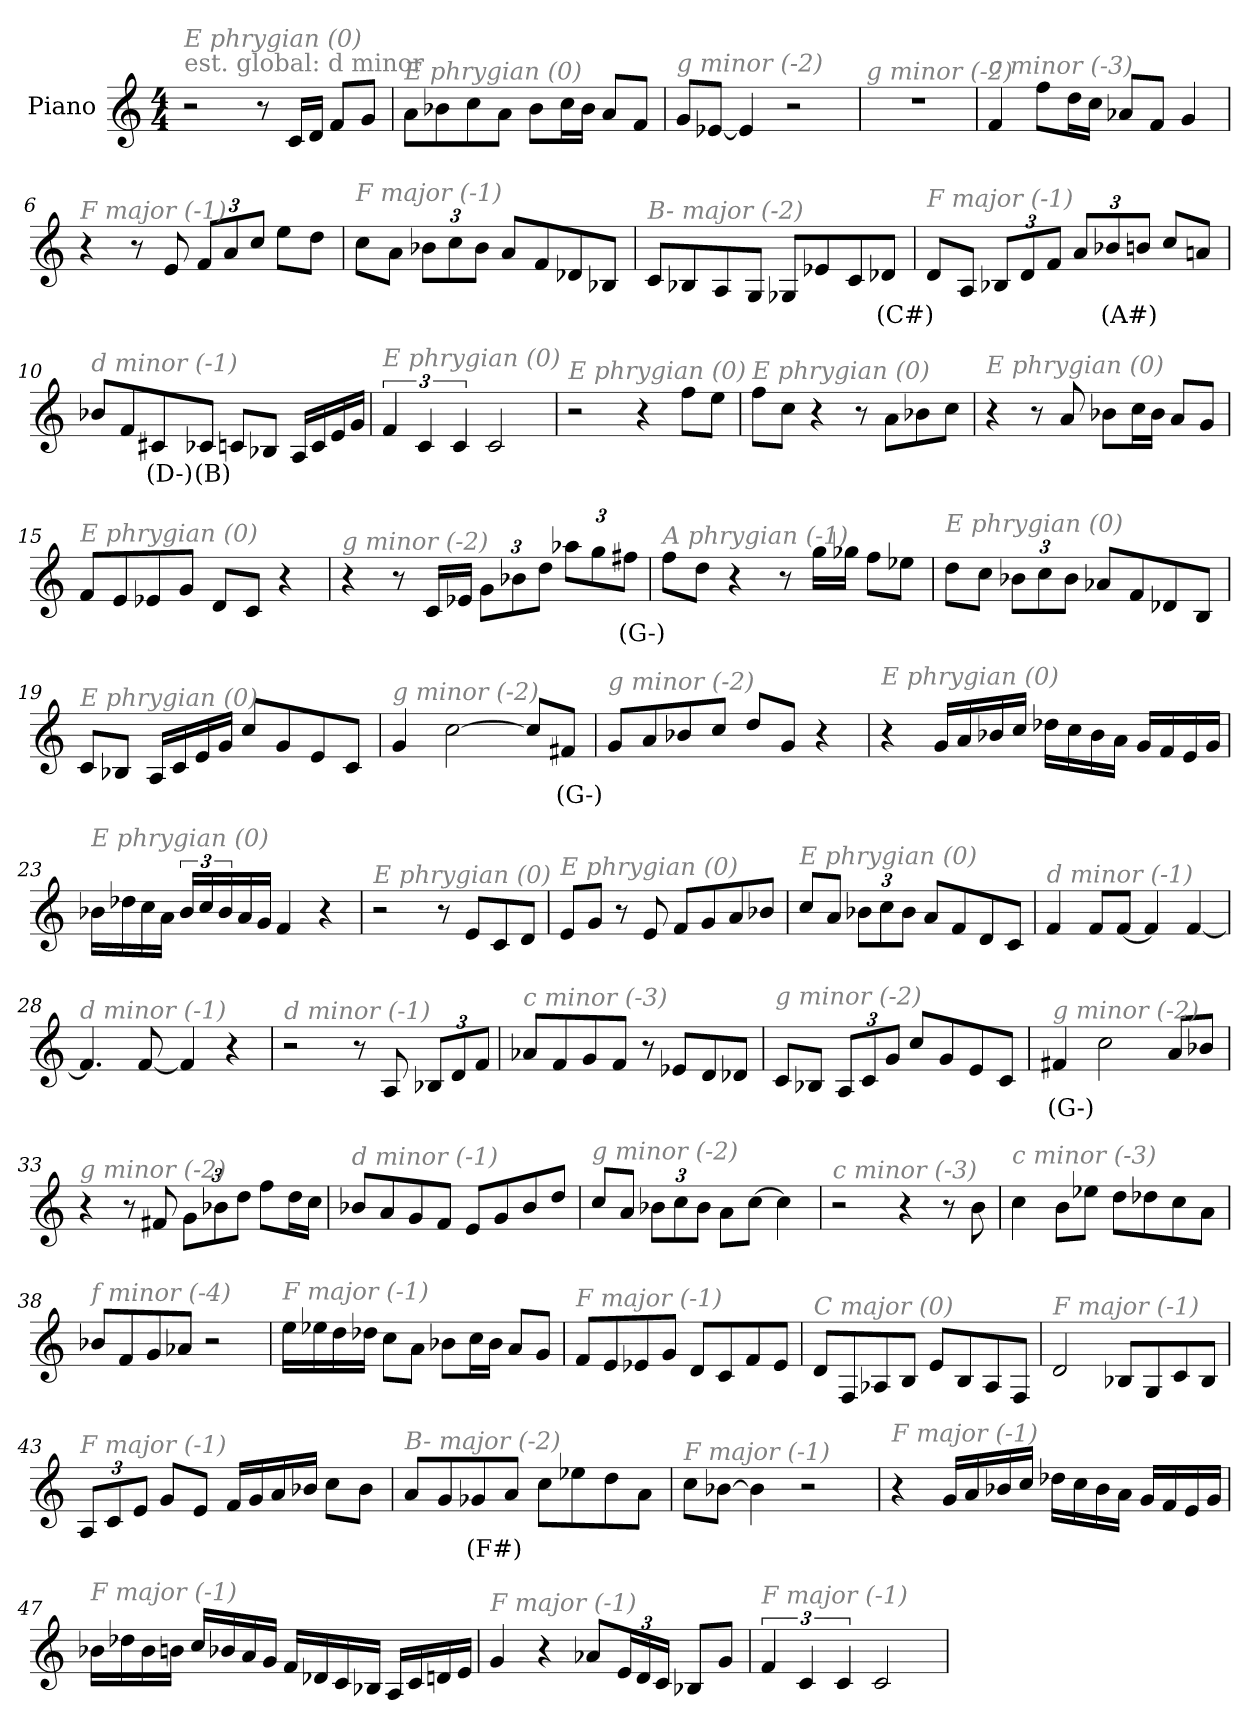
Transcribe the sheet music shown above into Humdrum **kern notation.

**kern	**text
*part1	*part1
*staff1	*staff1
*I"Piano	*
*I'Pno	*
*clefG2	*
*k[]	*
*M4/4	*
*MM220	*
=1	=1
!LO:TX:a:color=#808080:t=est. global&colon; d minor	!
!LO:TX:i:color=#808080:t=E phrygian (0)	!
2r	.
8r	.
16c/LL	.
16d/JJ	.
8f/L	.
8g/J	.
=2	=2
!LO:TX:i:color=#808080:t=E phrygian (0)	!
8a\L	.
8b-X\	.
8cc\	.
8a\J	.
8b-\L	.
16cc\L	.
16b-\JJ	.
8a/L	.
8f/J	.
=3	=3
!LO:TX:i:color=#808080:t=g minor (-2)	!
8g/L	.
[8e-X/J	.
4e-/]	.
2r	.
=4	=4
!LO:TX:i:color=#808080:t=g minor (-2)	!
1r	.
=5	=5
!LO:TX:i:color=#808080:t=c minor (-3)	!
4f/	.
8ff\L	.
16dd\L	.
16cc\JJ	.
8a-X/L	.
8f/J	.
4g/	.
!!LO:LB:g=z
=6	=6
!LO:TX:i:color=#808080:t=F major (-1)	!
4r	.
8r	.
8e/	.
*Xbrackettup	*
12f/L	.
12a/	.
12cc/J	.
8ee\L	.
8dd\J	.
=7	=7
!LO:TX:i:color=#808080:t=F major (-1)	!
8cc\L	.
8a\J	.
12b-X\L	.
12cc\	.
12b-\J	.
8a/L	.
8f/	.
8d-X/	.
8B-X/J	.
=8	=8
!LO:TX:i:color=#808080:t=B- major (-2)	!
8c/L	.
8B-X/	.
8A/	.
8G/J	.
8G-X/L	.
8e-X/	.
8c/	.
8d-Xi/J	(C#)
=9	=9
!LO:TX:i:color=#808080:t=F major (-1)	!
8d/L	.
8A/J	.
12B-X/L	.
12d/	.
12f/J	.
12a/L	.
12b-Xi/	(A#)
12b/J	.
8cc/L	.
8an/J	.
!!LO:LB:g=z
=10	=10
!LO:TX:i:color=#808080:t=d minor (-1)	!
8b-X/L	.
8f/	.
8c#Xi/	(D-)
8c-Xi/J	(B)
8c/L	.
8B-X/J	.
16A/LL	.
16c/	.
16e/	.
16g/JJ	.
=11	=11
*brackettup	*
!LO:TX:i:color=#808080:t=E phrygian (0)	!
6f/	.
6c/	.
6c/	.
2c/	.
=12	=12
!LO:TX:i:color=#808080:t=E phrygian (0)	!
2r	.
4r	.
8ff\L	.
8ee\J	.
=13	=13
!LO:TX:i:color=#808080:t=E phrygian (0)	!
8ff\L	.
8cc\J	.
4r	.
8r	.
8a\L	.
8b-X\	.
8cc\J	.
!!LO:LB:g=z
=14	=14
!LO:TX:i:color=#808080:t=E phrygian (0)	!
4r	.
8r	.
8a/	.
8b-X\L	.
16cc\L	.
16b-\JJ	.
8a/L	.
8g/J	.
=15	=15
!LO:TX:i:color=#808080:t=E phrygian (0)	!
8f/L	.
8e/	.
8e-X/	.
8g/J	.
8d/L	.
8c/J	.
4r	.
=16	=16
!LO:TX:i:color=#808080:t=g minor (-2)	!
4r	.
8r	.
16c/LL	.
16e-X/JJ	.
*Xbrackettup	*
12g\L	.
12b-X\	.
12dd\J	.
12aa-X\L	.
12gg\	.
12ff#Xi\J	(G-)
=17	=17
!LO:TX:i:color=#808080:t=A phrygian (-1)	!
8ff\L	.
8dd\J	.
4r	.
8r	.
16gg\LL	.
16gg-X\JJ	.
8ff\L	.
8ee-X\J	.
!!LO:LB:g=z
=18	=18
!LO:TX:i:color=#808080:t=E phrygian (0)	!
8dd\L	.
8cc\J	.
12b-X\L	.
12cc\	.
12b-\J	.
8a-X/L	.
8f/	.
8d-X/	.
8B/J	.
=19	=19
!LO:TX:i:color=#808080:t=E phrygian (0)	!
8c/L	.
8B-X/J	.
16A/LL	.
16c/	.
16e/	.
16g/JJ	.
8cc/L	.
8g/	.
8e/	.
8c/J	.
=20	=20
!LO:TX:i:color=#808080:t=g minor (-2)	!
4g/	.
[2cc\	.
8cc/L]	.
8f#Xi/J	(G-)
=21	=21
!LO:TX:i:color=#808080:t=g minor (-2)	!
8g/L	.
8a/	.
8b-X/	.
8cc/J	.
8dd/L	.
8g/J	.
4r	.
!!LO:LB:g=z
=22	=22
!LO:TX:i:color=#808080:t=E phrygian (0)	!
4r	.
16g/LL	.
16a/	.
16b-X/	.
16cc/JJ	.
16dd-X\LL	.
16cc\	.
16b-\	.
16a\JJ	.
16g/LL	.
16f/	.
16e/	.
16g/JJ	.
=23	=23
!LO:TX:i:color=#808080:t=E phrygian (0)	!
16b-X\LL	.
16dd-X\	.
16cc\	.
16a\JJ	.
*brackettup	*
24b-/LL	.
24cc/	.
24b-/	.
16a/	.
16g/JJ	.
4f/	.
4r	.
=24	=24
!LO:TX:i:color=#808080:t=E phrygian (0)	!
2r	.
8r	.
8e/L	.
8c/	.
8d/J	.
=25	=25
!LO:TX:i:color=#808080:t=E phrygian (0)	!
8e/L	.
8g/J	.
8r	.
8e/	.
8f/L	.
8g/	.
8a/	.
8b-X/J	.
!!LO:LB:g=z
=26	=26
!LO:TX:i:color=#808080:t=E phrygian (0)	!
8cc/L	.
8a/J	.
*Xbrackettup	*
12b-X\L	.
12cc\	.
12b-\J	.
8a/L	.
8f/	.
8d/	.
8c/J	.
=27	=27
!LO:TX:i:color=#808080:t=d minor (-1)	!
4f/	.
8f/L	.
[8f/J	.
4f/]	.
[4f/	.
=28	=28
!LO:TX:i:color=#808080:t=d minor (-1)	!
4.f/]	.
[8f/	.
4f/]	.
4r	.
=29	=29
!LO:TX:i:color=#808080:t=d minor (-1)	!
2r	.
8r	.
8A/	.
12B-X/L	.
12d/	.
12f/J	.
=30	=30
!LO:TX:i:color=#808080:t=c minor (-3)	!
8a-X/L	.
8f/	.
8g/	.
8f/J	.
8r	.
8e-X/L	.
8d/	.
8d-X/J	.
!!LO:LB:g=z
=31	=31
!LO:TX:i:color=#808080:t=g minor (-2)	!
8c/L	.
8B-X/J	.
12A/L	.
12c/	.
12g/J	.
8cc/L	.
8g/	.
8e/	.
8c/J	.
=32	=32
!LO:TX:i:color=#808080:t=g minor (-2)	!
4f#Xi/	(G-)
2cc\	.
8a/L	.
8b-X/J	.
=33	=33
!LO:TX:i:color=#808080:t=g minor (-2)	!
4r	.
8r	.
8f#X/	.
12g\L	.
12b-X\	.
12dd\J	.
8ff\L	.
16dd\L	.
16cc\JJ	.
=34	=34
!LO:TX:i:color=#808080:t=d minor (-1)	!
8b-X/L	.
8a/	.
8g/	.
8f/J	.
8e/L	.
8g/	.
8b-/	.
8dd/J	.
!!LO:LB:g=z
=35	=35
!LO:TX:i:color=#808080:t=g minor (-2)	!
8cc/L	.
8a/J	.
12b-X\L	.
12cc\	.
12b-\J	.
8a\L	.
[8cc\J	.
4cc\]	.
=36	=36
!LO:TX:i:color=#808080:t=c minor (-3)	!
2r	.
4r	.
8r	.
8b\	.
=37	=37
!LO:TX:i:color=#808080:t=c minor (-3)	!
4cc\	.
8b\L	.
8ee-X\J	.
8dd\L	.
8dd-X\	.
8cc\	.
8a\J	.
=38	=38
!LO:TX:i:color=#808080:t=f minor (-4)	!
8b-X/L	.
8f/	.
8g/	.
8a-X/J	.
2r	.
!!LO:LB:g=z
=39	=39
!LO:TX:i:color=#808080:t=F major (-1)	!
16ee\LL	.
16ee-X\	.
16dd\	.
16dd-X\JJ	.
8cc\L	.
8a\J	.
8b-X\L	.
16cc\L	.
16b-\JJ	.
8a/L	.
8g/J	.
=40	=40
!LO:TX:i:color=#808080:t=F major (-1)	!
8f/L	.
8e/	.
8e-X/	.
8g/J	.
8d/L	.
8c/	.
8f/	.
8e-/J	.
=41	=41
!LO:TX:i:color=#808080:t=C major (0)	!
8d/L	.
8F/	.
8A-X/	.
8B/J	.
8e/L	.
8B/	.
8A-/	.
8F/J	.
=42	=42
!LO:TX:i:color=#808080:t=F major (-1)	!
2d/	.
8B-X/L	.
8G/	.
8c/	.
8B-/J	.
!!LO:PB:g=z
=43	=43
!LO:TX:i:color=#808080:t=F major (-1)	!
12A/L	.
12c/	.
12e/J	.
8g/L	.
8e/J	.
16f/LL	.
16g/	.
16a/	.
16b-X/JJ	.
8cc\L	.
8b-\J	.
=44	=44
!LO:TX:i:color=#808080:t=B- major (-2)	!
8a/L	.
8g/	.
8g-Xi/	(F#)
8a/J	.
8cc\L	.
8ee-X\	.
8dd\	.
8a\J	.
=45	=45
!LO:TX:i:color=#808080:t=F major (-1)	!
8cc\L	.
[8b-X\J	.
4b-\]	.
2r	.
=46	=46
!LO:TX:i:color=#808080:t=F major (-1)	!
4r	.
16g/LL	.
16a/	.
16b-X/	.
16cc/JJ	.
16dd-X\LL	.
16cc\	.
16b-\	.
16a\JJ	.
16g/LL	.
16f/	.
16e/	.
16g/JJ	.
!!LO:LB:g=z
=47	=47
!LO:TX:i:color=#808080:t=F major (-1)	!
16b-X\LL	.
16dd-X\	.
16b-\	.
16bn\JJ	.
16cc/LL	.
16b-X/	.
16a/	.
16g/JJ	.
16f/LL	.
16d-X/	.
16c/	.
16B-X/JJ	.
16A/LL	.
16c/	.
16dn/	.
16e/JJ	.
=48	=48
!LO:TX:i:color=#808080:t=F major (-1)	!
4g/	.
4r	.
8a-X/L	.
24e/L	.
24d/	.
24c/JJ	.
8B-X/L	.
8g/J	.
=49	=49
*brackettup	*
!LO:TX:i:color=#808080:t=F major (-1)	!
6f/	.
6c/	.
6c/	.
2c/	.
=	=
*-	*-
